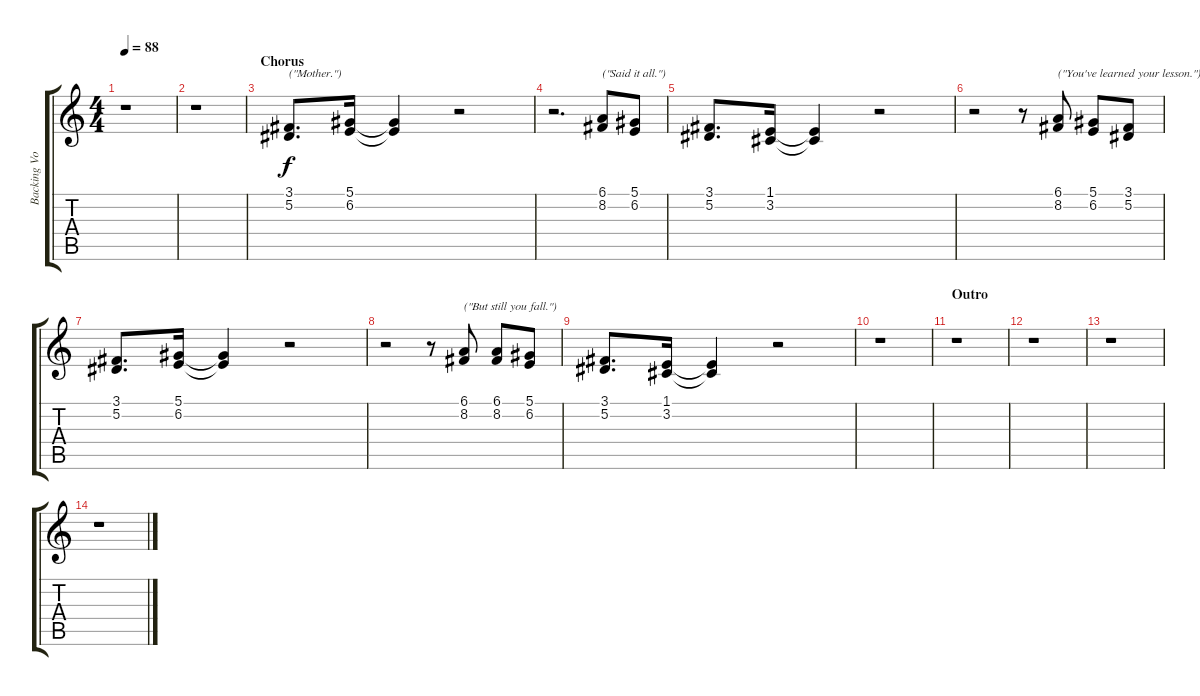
\track ("Backing Vocals" "Backing Vo") {instrument lead2sawtooth}
\staff {score tabs}
\tuning (Eb4 Bb3 Gb3 Db3 Ab2 Db2) {hide}
\ts (4 4)
\tempo 88
\clef g2
\ks c
r.1{dy f} |
r.1 |
\section ("" "Chorus")
(3.1 5.2).8{d txt "(\"Mother.\")"} (5.1 6.2).16 (5.1{t} 6.2{t}).4 r.2 |
r.2{d} (6.1 8.2).8{txt "(\"Said it all.\")"} (5.1 6.2).8 |
(3.1 5.2).8{d} (1.1 3.2).16 (1.1{t} 3.2{t}).4 r.2 |
r.2 r.8 (6.1 8.2).8{txt "(\"You've learned your lesson.\")"} (5.1 6.2).8 (3.1 5.2).8 |
(3.1 5.2).8{d} (5.1 6.2).16 (5.1{t} 6.2{t}).4 r.2 |
r.2 r.8 (6.1 8.2).8{txt "(\"But still you fall.\")"} (6.1 8.2).8 (5.1 6.2).8 |
(3.1 5.2).8{d} (1.1 3.2).16 (1.1{t} 3.2{t}).4 r.2 |
r.1 |
\section ("" "Outro")
r.1 |
r.1 |
r.1 |
r.1
